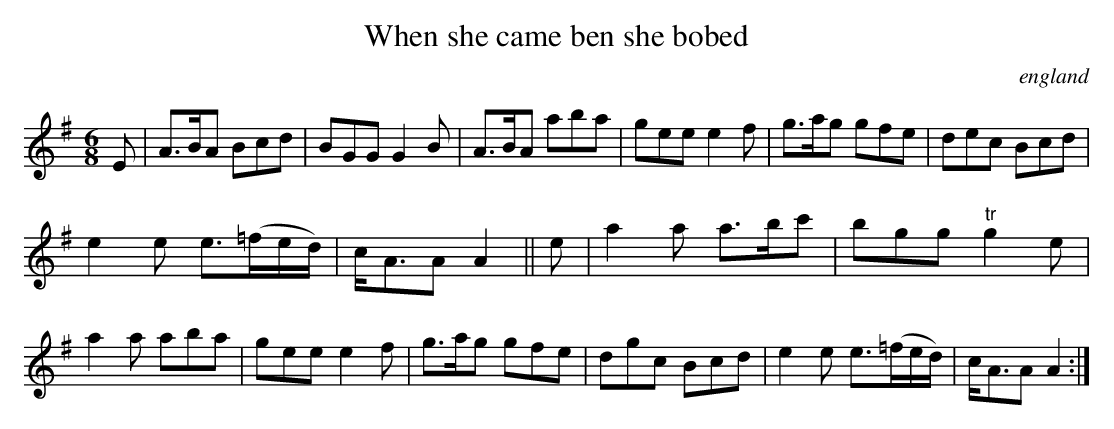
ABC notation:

X:1
T:When she came ben she bobed
O:england
M:6/8
K:ADor
E|\
A>BA Bcd| BGG G2B| A>BA aba| gee e2f|\
g>ag gfe| dec Bcd|
e2e e3/2(=f/e/d/)| c<AA A2||\
e|\
a2a a>bc'| bgg "tr"g2e|
a2a aba| gee e2f|\
g>ag gfe| dgc Bcd| e2e e3/2(=f/e/d/)| c<AA A2:|
